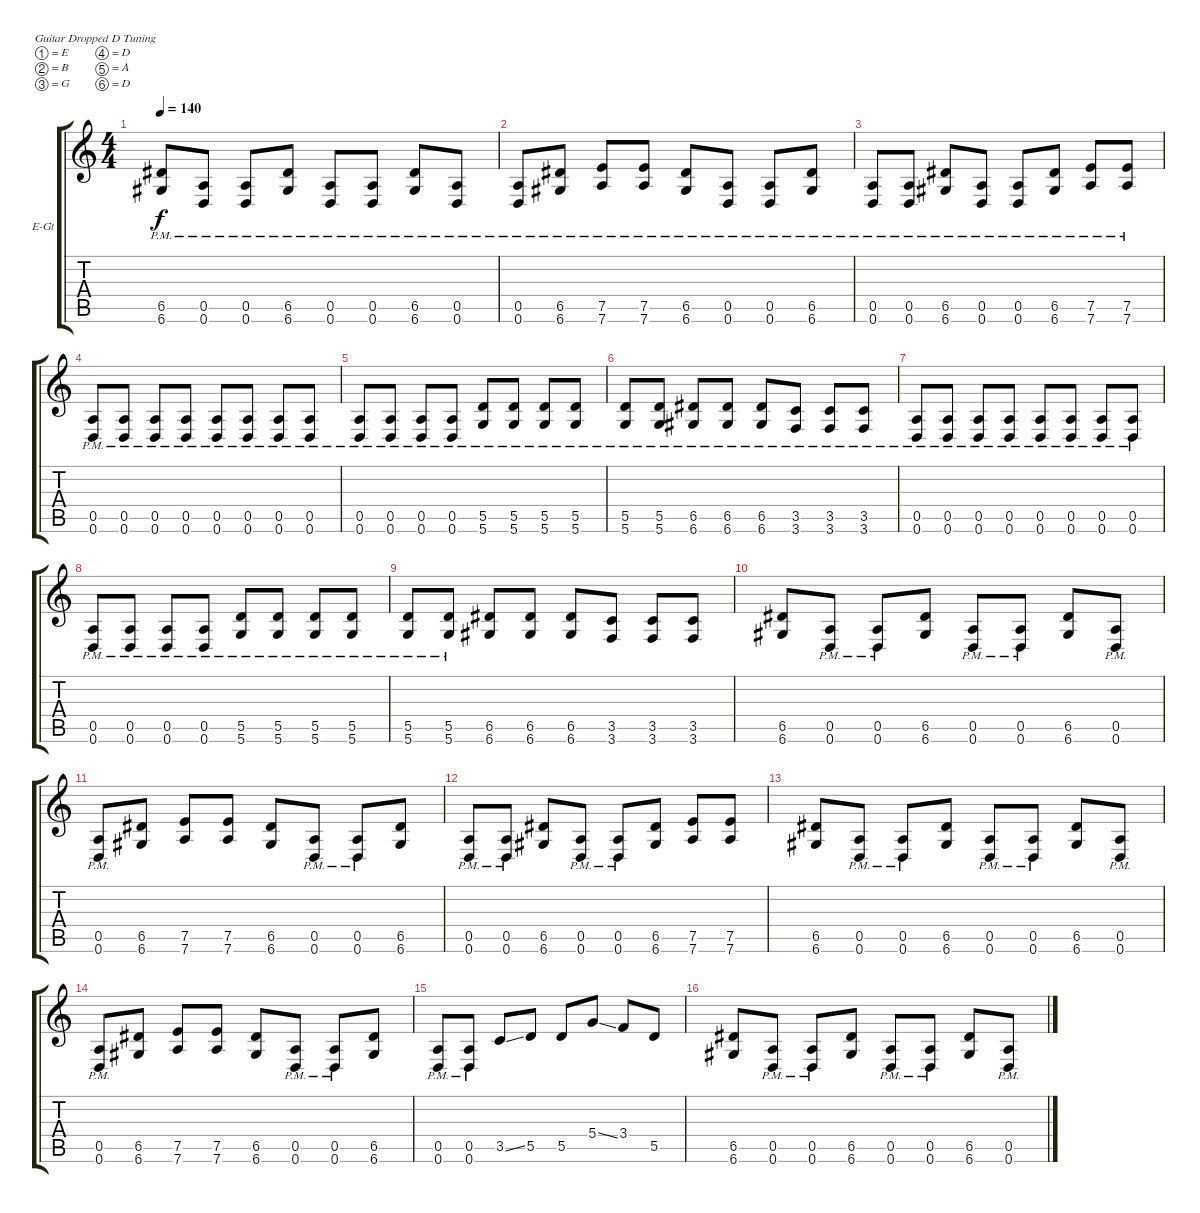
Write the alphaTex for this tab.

\bracketExtendMode groupsimilarinstruments
\firstSystemTrackNameOrientation horizontal
\otherSystemsTrackNameOrientation horizontal
\track ("Distortion-guitar (Paul)" "E-Gt") {instrument distortionguitar}
\staff {score tabs}
\tuning (E4 B3 G3 D3 A2 D2)
\ts (4 4)
\tempo 140
\clef g2
\ks c
(6.5{pm} 6.6{pm}).8{dy f} (0.5{pm} 0.6{pm}).8 (0.5{pm} 0.6{pm}).8 (6.5{pm} 6.6{pm}).8 (0.5{pm} 0.6{pm}).8 (0.5{pm} 0.6{pm}).8 (6.5{pm} 6.6{pm}).8 (0.5{pm} 0.6{pm}).8 |
(0.5{pm} 0.6{pm}).8 (6.5{pm} 6.6{pm}).8 (7.5{pm} 7.6{pm}).8 (7.5{pm} 7.6{pm}).8 (6.5{pm} 6.6{pm}).8 (0.5{pm} 0.6{pm}).8 (0.5{pm} 0.6{pm}).8 (6.5{pm} 6.6{pm}).8 |
(0.5{pm} 0.6{pm}).8 (0.5{pm} 0.6{pm}).8 (6.5{pm} 6.6{pm}).8 (0.5{pm} 0.6{pm}).8 (0.5{pm} 0.6{pm}).8 (6.5{pm} 6.6{pm}).8 (7.5{pm} 7.6{pm}).8 (7.5{pm} 7.6{pm}).8 |
(0.5{pm} 0.6{pm}).8 (0.5{pm} 0.6{pm}).8 (0.5{pm} 0.6{pm}).8 (0.5{pm} 0.6{pm}).8 (0.5{pm} 0.6{pm}).8 (0.5{pm} 0.6{pm}).8 (0.5{pm} 0.6{pm}).8 (0.5{pm} 0.6{pm}).8 |
(0.5{pm} 0.6{pm}).8 (0.5{pm} 0.6{pm}).8 (0.5{pm} 0.6{pm}).8 (0.5{pm} 0.6{pm}).8 (5.5{pm} 5.6{pm}).8 (5.5{pm} 5.6{pm}).8 (5.5{pm} 5.6{pm}).8 (5.5{pm} 5.6{pm}).8 |
(5.5{pm} 5.6{pm}).8 (5.5{pm} 5.6{pm}).8 (6.5{pm} 6.6{pm}).8 (6.5{pm} 6.6{pm}).8 (6.5{pm} 6.6{pm}).8 (3.5{pm} 3.6{pm}).8 (3.5{pm} 3.6{pm}).8 (3.5{pm} 3.6{pm}).8 |
(0.5{pm} 0.6{pm}).8 (0.5{pm} 0.6{pm}).8 (0.5{pm} 0.6{pm}).8 (0.5{pm} 0.6{pm}).8 (0.5{pm} 0.6{pm}).8 (0.5{pm} 0.6{pm}).8 (0.5{pm} 0.6{pm}).8 (0.5{pm} 0.6{pm}).8 |
(0.5{pm} 0.6{pm}).8 (0.5{pm} 0.6{pm}).8 (0.5{pm} 0.6{pm}).8 (0.5{pm} 0.6{pm}).8 (5.5{pm} 5.6{pm}).8 (5.5{pm} 5.6{pm}).8 (5.5{pm} 5.6{pm}).8 (5.5{pm} 5.6{pm}).8 |
(5.5{pm} 5.6{pm}).8 (5.5{pm} 5.6{pm}).8 (6.5 6.6).8 (6.5 6.6).8 (6.5 6.6).8 (3.5 3.6).8 (3.5 3.6).8 (3.5 3.6).8 |
(6.5 6.6).8 (0.5{pm} 0.6{pm}).8 (0.5{pm} 0.6{pm}).8 (6.5 6.6).8 (0.5{pm} 0.6{pm}).8 (0.5{pm} 0.6{pm}).8 (6.5 6.6).8 (0.5{pm} 0.6{pm}).8 |
(0.5{pm} 0.6{pm}).8 (6.5 6.6).8 (7.5 7.6).8 (7.5 7.6).8 (6.5 6.6).8 (0.5{pm} 0.6{pm}).8 (0.5{pm} 0.6{pm}).8 (6.5 6.6).8 |
(0.5{pm} 0.6{pm}).8 (0.5{pm} 0.6{pm}).8 (6.5 6.6).8 (0.5{pm} 0.6{pm}).8 (0.5{pm} 0.6{pm}).8 (6.5 6.6).8 (7.5 7.6).8 (7.5 7.6).8 |
(6.5 6.6).8 (0.5{pm} 0.6{pm}).8 (0.5{pm} 0.6{pm}).8 (6.5 6.6).8 (0.5{pm} 0.6{pm}).8 (0.5{pm} 0.6{pm}).8 (6.5 6.6).8 (0.5{pm} 0.6{pm}).8 |
(0.5{pm} 0.6{pm}).8 (6.5 6.6).8 (7.5 7.6).8 (7.5 7.6).8 (6.5 6.6).8 (0.5{pm} 0.6{pm}).8 (0.5{pm} 0.6{pm}).8 (6.5 6.6).8 |
(0.5{pm} 0.6{pm}).8 (0.5{pm} 0.6{pm}).8 3.5{ss}.8 5.5.8 5.5.8 5.4{ss}.8 3.4.8 5.5.8 |
(6.5 6.6).8 (0.5{pm} 0.6{pm}).8 (0.5{pm} 0.6{pm}).8 (6.5 6.6).8 (0.5{pm} 0.6{pm}).8 (0.5{pm} 0.6{pm}).8 (6.5 6.6).8 (0.5{pm} 0.6{pm}).8
